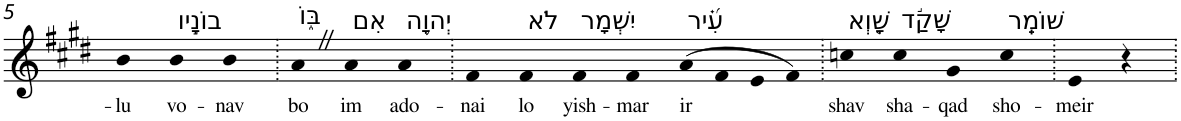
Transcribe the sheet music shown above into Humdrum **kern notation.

**kern	**text
*part1	*part1
*staff1	*staff1
*I"Piano	*
*I'Pno	*
!!LO:PB:g=z
*clefG2	*
*k[f#c#g#d#]	*
*E:	*
=5	=5
!	!LO:LY:b
4b	-lu
!LO:TX:a:t=בוֹנָ֣יו	!
!	!LO:LY:b
4b	vo-
!	!LO:LY:b
4b	-nav
=6.	=6.
!LO:TX:a:t=בּ֑וֹ	!
!	!LO:LY:b
4aZ	bo
!LO:TX:a:t=אִם	!
!	!LO:LY:b
4a	im
!LO:TX:a:t=יְהוָ֥ה	!
!	!LO:LY:b
4a	ado-
=7.	=7.
!	!LO:LY:b
4f#	-nai
!LO:TX:a:t=לֹא	!
!	!LO:LY:b
4f#	lo
!LO:TX:a:t=יִשְׁמָר	!
!	!LO:LY:b
4f#	yish-
!	!LO:LY:b
4f#	-mar
!LO:TX:a:t=עִ֝֗יר	!
!	!LO:LY:b
(>8a	ir
8f#	.
8e	.
8f#)	.
=8.	=8.
!LO:TX:a:t=שָׁ֤וְא	!
!	!LO:LY:b
4ccn	shav
!LO:TX:a:t=שָׁקַ֬ד	!
!	!LO:LY:b
4cc	sha-
!	!LO:LY:b
4g#	-qad
!LO:TX:a:t=שׁוֹמֵֽר	!
!	!LO:LY:b
4cc	sho-
=9.	=9.
!	!LO:LY:b
4e	-meir
4r	.
=.	=.
*-	*-
